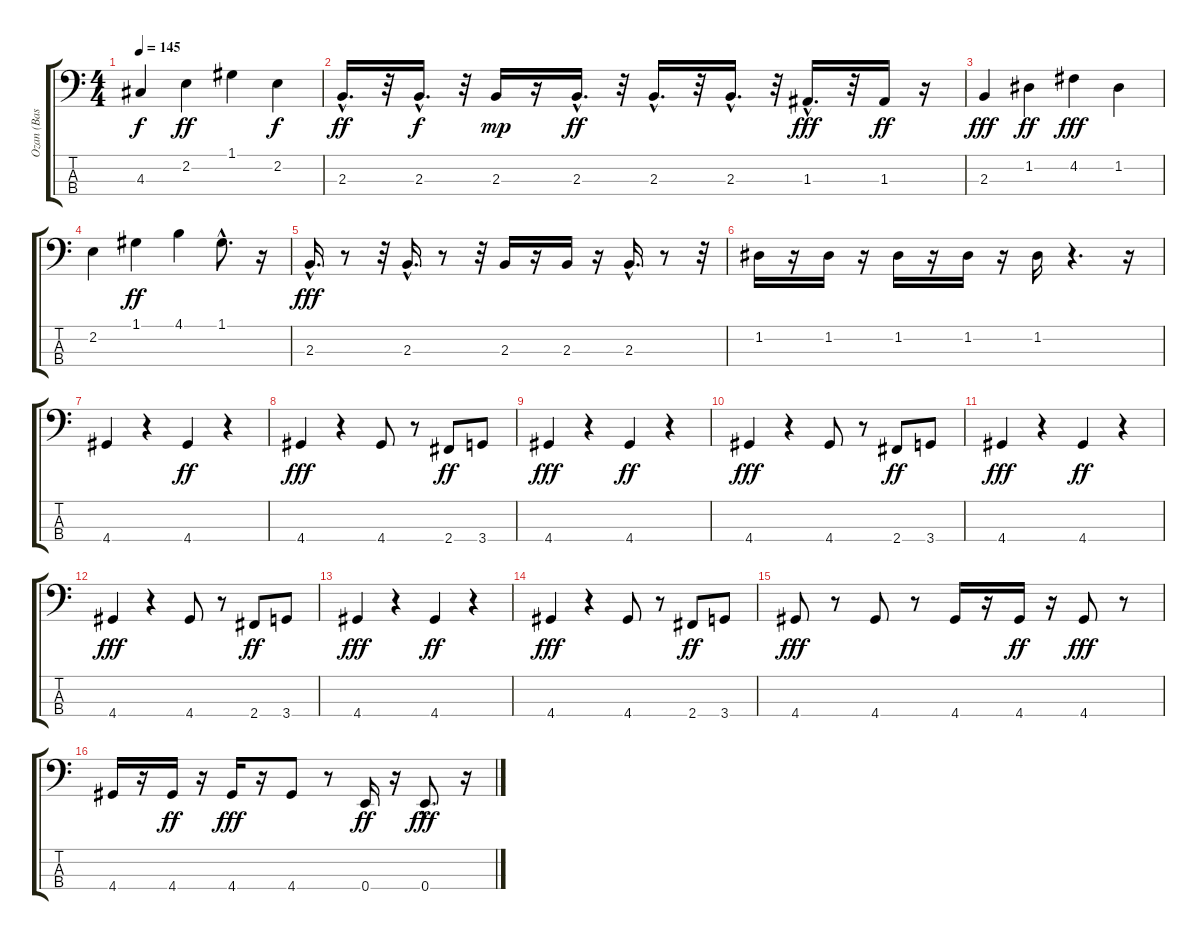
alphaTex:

\track ("Ozan (Bas Gitar)" "Ozan (Bas ") {instrument electricbassfinger}
\staff {score tabs}
\tuning (G2 D2 A1 E1) {hide}
\ts (4 4)
\tempo 145
\clef f4
\ks c
4.3.4{dy f} 2.2.4{dy ff} 1.1.4 2.2.4{dy f} |
2.3{hac}.16{d dy ff} r.32 2.3{hac}.16{d dy f} r.32 2.3.16{dy mp} r.16 2.3{hac}.16{d dy ff} r.32 2.3{hac}.16{d} r.32 2.3{hac}.16{d} r.32 1.3{hac}.16{d dy fff} r.32 1.3.16{dy ff} r.16 |
2.3.4{dy fff} 1.2.4{dy ff} 4.2.4{dy fff} 1.2.4 |
2.2.4 1.1.4{dy ff} 4.1.4 1.1{hac}.8{d} r.16 |
2.3{hac}.16{d dy fff} r.8 r.32 2.3{hac}.16{d} r.8 r.32 2.3.16 r.16 2.3.16 r.16 2.3{hac}.16{d} r.8 r.32 |
1.2.16 r.16 1.2.16 r.16 1.2.16 r.16 1.2.16 r.16 1.2.16 r.4{d} r.16 |
4.4.4 r.4 4.4.4{dy ff} r.4 |
4.4.4{dy fff} r.4 4.4.8 r.8 2.4.8{dy ff} 3.4.8 |
4.4.4{dy fff} r.4 4.4.4{dy ff} r.4 |
4.4.4{dy fff} r.4 4.4.8 r.8 2.4.8{dy ff} 3.4.8 |
4.4.4{dy fff} r.4 4.4.4{dy ff} r.4 |
4.4.4{dy fff} r.4 4.4.8 r.8 2.4.8{dy ff} 3.4.8 |
4.4.4{dy fff} r.4 4.4.4{dy ff} r.4 |
4.4.4{dy fff} r.4 4.4.8 r.8 2.4.8{dy ff} 3.4.8 |
4.4.8{dy fff} r.8 4.4.8 r.8 4.4.16 r.16 4.4.16{dy ff} r.16 4.4.8{dy fff} r.8 |
4.4.16 r.16 4.4.16{dy ff} r.16 4.4.16{dy fff} r.16 4.4.8 r.8 0.4.16{dy ff} r.16 0.4{hac}.8{d dy fff} r.16
